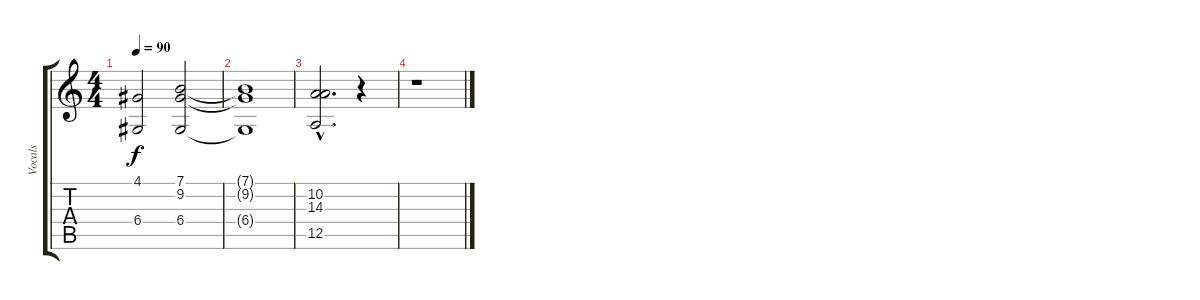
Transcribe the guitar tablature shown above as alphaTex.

\track ("Vocals" "Vocals") {instrument electricgrandpiano}
\staff {score tabs}
\tuning (E4 B3 G3 D3 A2 E2) {hide}
\ts (4 4)
\tempo 90
\clef g2
\ks c
(4.1 6.4).2{dy f volume 11 instrument voiceoohs} (7.1 9.2 6.4).2 |
(7.1{t} 9.2{t} 6.4{t}).1 |
(10.2{hac} 14.3{hac} 12.5{hac}).2{d} r.4 |
r.1
